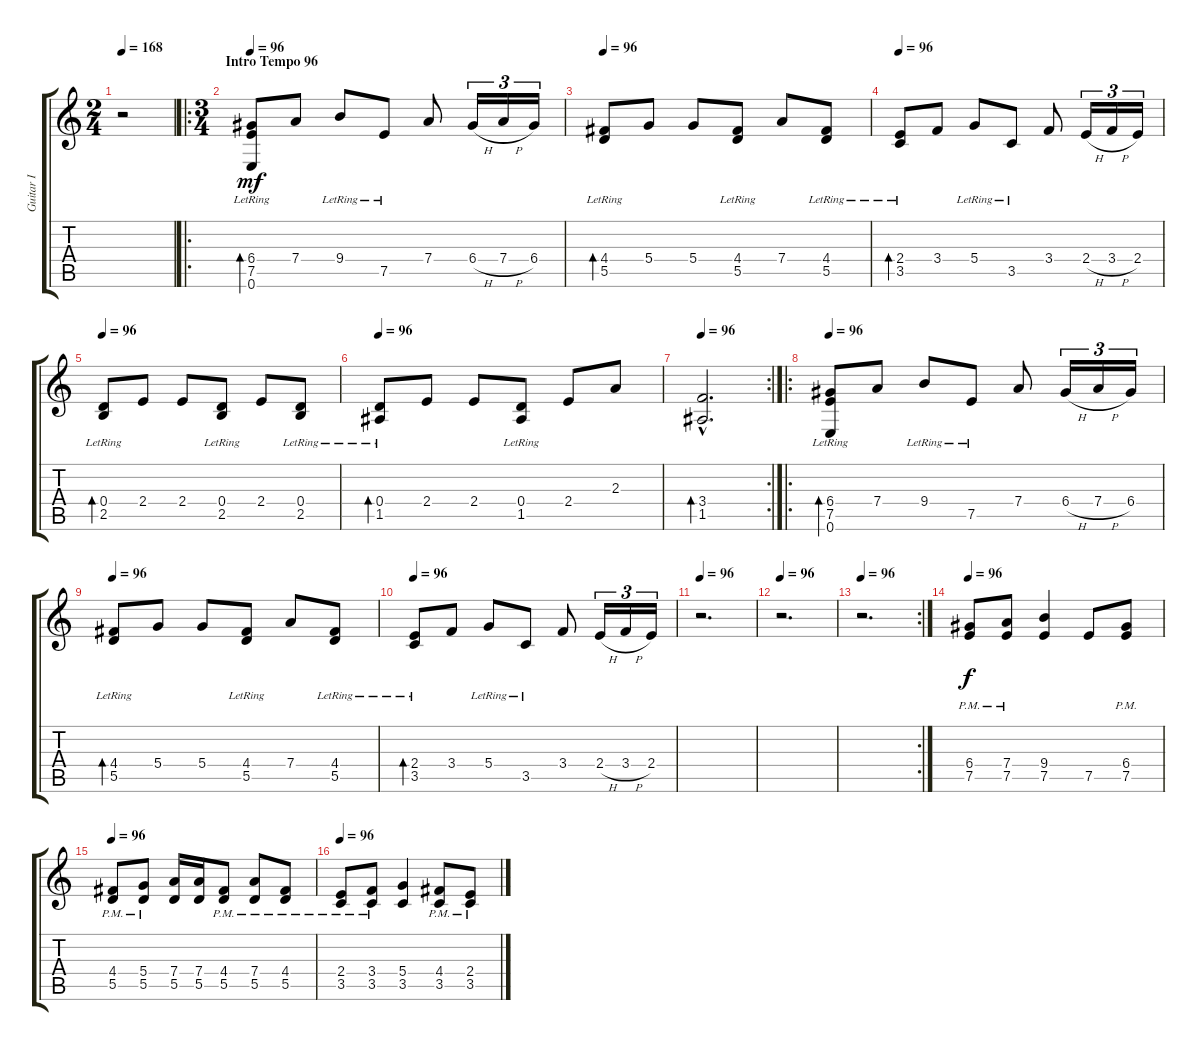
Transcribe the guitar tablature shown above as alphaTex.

\track ("Guitar I" "Guitar I") {instrument distortionguitar}
\staff {score tabs}
\tuning (E4 B3 G3 D3 A2 E2) {hide}
\ts (2 4)
\tempo 168
\clef g2
\ks c
r.2{dy mf instrument distortionguitar} |
\ro
\ts (3 4)
\section ("" "Intro Tempo 96")
\tempo 96
(6.4 7.5{lr} 0.6{lr}).8{bd 120 instrument electricguitarclean} 7.4.8 9.4{lr}.8 7.5{lr}.8 7.4.8 6.4{h}.16{tu (3 2)} 7.4{h}.16{tu (3 2)} 6.4.16{tu (3 2)} |
\tempo 96
(4.4 5.5{lr}).8{bd 120} 5.4.8 5.4.8 (4.4 5.5{lr}).8 7.4.8 (4.4 5.5{lr}).8 |
\tempo 96
(2.4 3.5{lr}).8{bd 120} 3.4.8 5.4{lr}.8 3.5{lr}.8 3.4.8 2.4{h}.16{tu (3 2)} 3.4{h}.16{tu (3 2)} 2.4.16{tu (3 2)} |
\tempo 96
(0.4 2.5{lr}).8{bd 120} 2.4.8 2.4.8 (0.4 2.5{lr}).8 2.4.8 (0.4 2.5{lr}).8 |
\tempo 96
(0.4 1.5{lr}).8{bd 120} 2.4.8 2.4.8 (0.4 1.5{lr}).8 2.4.8 2.3.8 |
\rc 2
\tempo 96
(3.4{hac} 1.5{hac}).2{d bd 120} |
\ro
\tempo 96
(6.4 7.5{lr} 0.6{lr}).8{bd 120 instrument electricguitarclean} 7.4.8 9.4{lr}.8 7.5{lr}.8 7.4.8 6.4{h}.16{tu (3 2)} 7.4{h}.16{tu (3 2)} 6.4.16{tu (3 2)} |
\tempo 96
(4.4 5.5{lr}).8{bd 120} 5.4.8 5.4.8 (4.4 5.5{lr}).8 7.4.8 (4.4 5.5{lr}).8 |
\tempo 96
(2.4 3.5{lr}).8{bd 120} 3.4.8 5.4{lr}.8 3.5{lr}.8 3.4.8 2.4{h}.16{tu (3 2)} 3.4{h}.16{tu (3 2)} 2.4.16{tu (3 2)} |
\tempo 96
r.2{d} |
\tempo 96
r.2{d} |
\rc 2
\tempo 96
r.2{d} |
\tempo 96
(6.4{pm} 7.5{pm}).8{dy f instrument overdrivenguitar} (7.4{pm} 7.5{pm}).8 (9.4 7.5).4 7.5.8 (6.4{pm} 7.5{pm}).8 |
\tempo 96
(4.4{pm} 5.5{pm}).8 (5.4{pm} 5.5{pm}).8 (7.4 5.5).16 (7.4 5.5).16 (4.4{pm} 5.5{pm}).8 (7.4{pm} 5.5{pm}).8 (4.4{pm} 5.5{pm}).8 |
\tempo 96
(2.4{pm} 3.5{pm}).8 (3.4{pm} 3.5{pm}).8 (5.4 3.5).4 (4.4{pm} 3.5{pm}).8 (2.4{pm} 3.5{pm}).8
